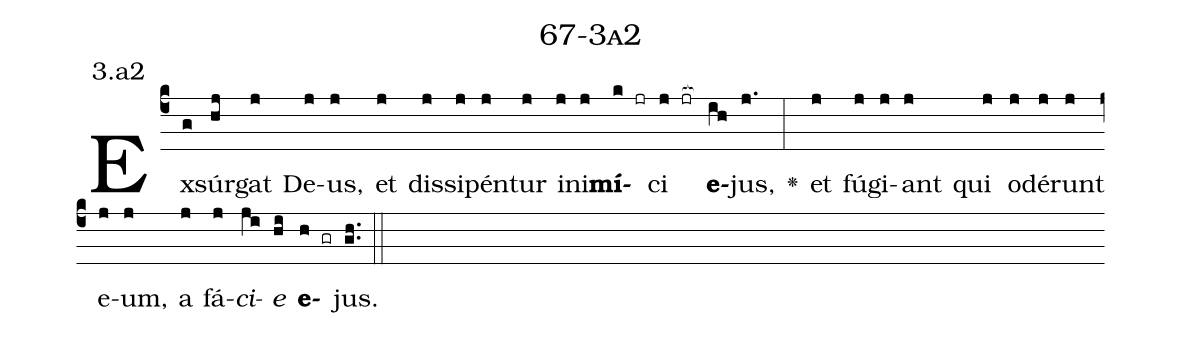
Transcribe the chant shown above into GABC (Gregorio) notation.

name: 67-3a2;
annotation: 3.a2;
%%
(c4)Ex(g)súr(hj)gat(j) De(j)us,(j) et(j) dis(j)si(j)pén(j)tur(j) in(j)i(j)<b>mí</b>(k jr)ci(j jr[ocb:1{]) <b>e</b>(ih[ocb:0}])jus,(j.) <v>\greheightstar</v>(:) et(j) fú(j)gi(j)ant(j) qui(j) o(j)dé(j)runt(j) e(j)um,(j) a(j) fá(j)<i>ci</i>(ji)<i>e</i>(hi) <b>e</b>(h gr)jus.(gh..) (::)


%E(j) u(j) o(ji) u(hi) a(h) e.(gh..) (::)
